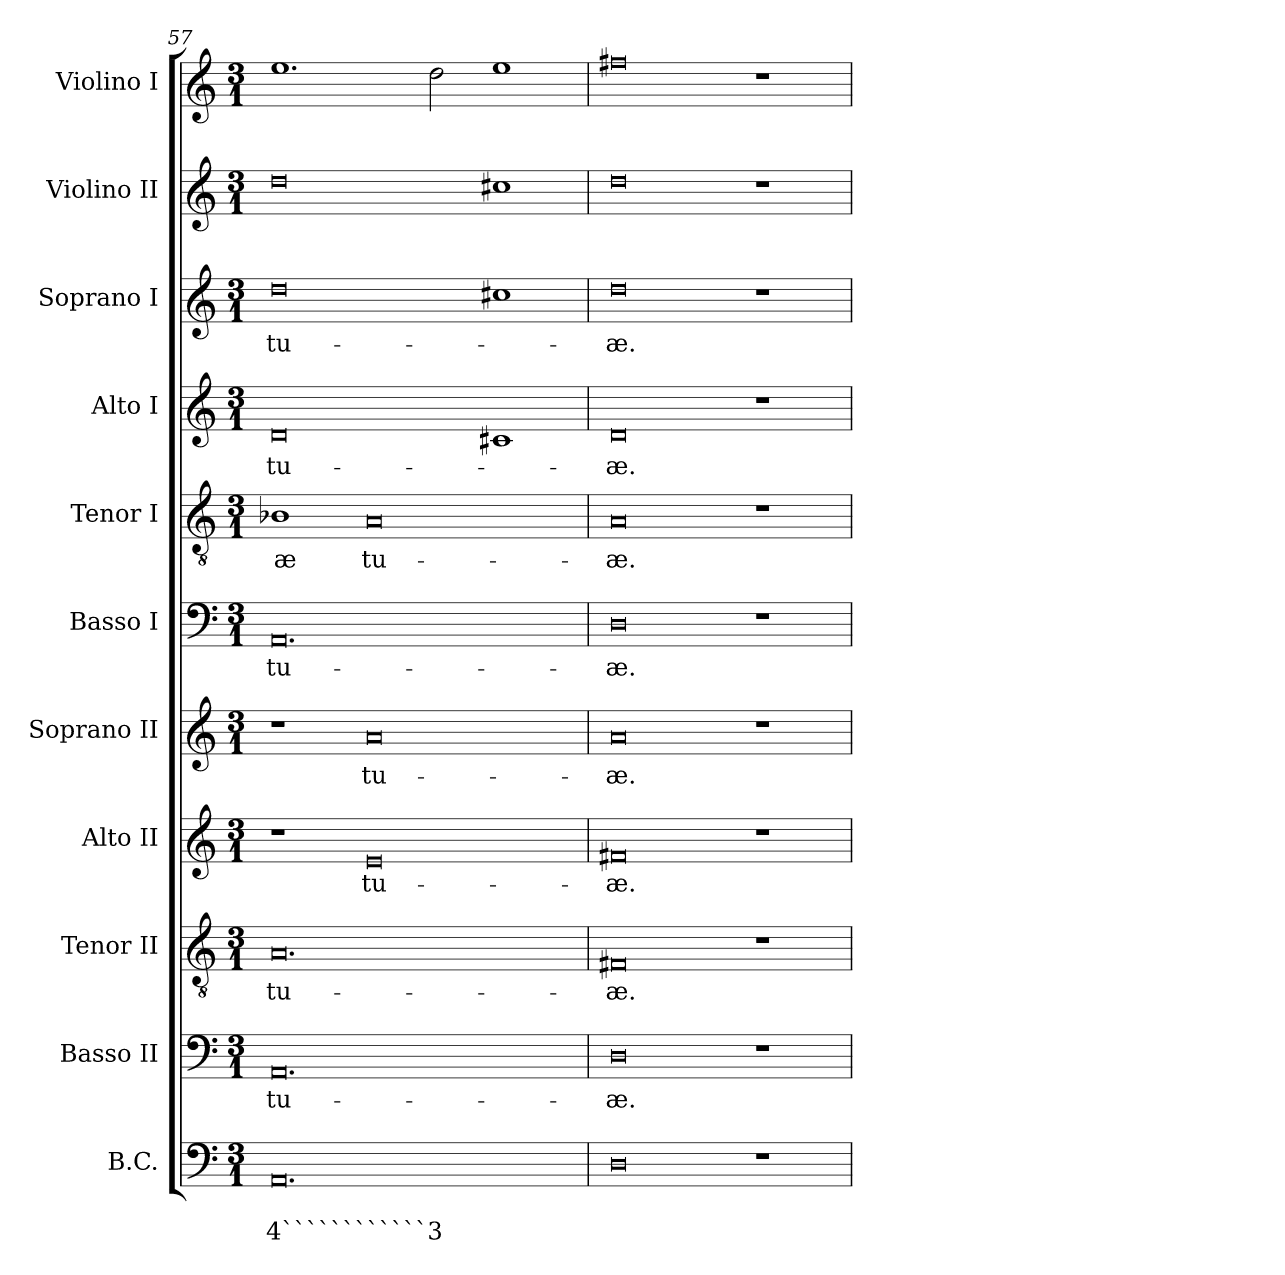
**kern	**text	**text	**kern	**text	**kern	**text	**kern	**text	**kern	**text	**kern	**text	**kern	**text	**kern	**text	**kern	**text	**kern	**kern
*part11	*part11	*part11	*part10	*part10	*part9	*part9	*part8	*part8	*part7	*part7	*part6	*part6	*part5	*part5	*part4	*part4	*part3	*part3	*part2	*part1
*staff11	*staff11	*staff11	*staff10	*staff10	*staff9	*staff9	*staff8	*staff8	*staff7	*staff7	*staff6	*staff6	*staff5	*staff5	*staff4	*staff4	*staff3	*staff3	*staff2	*staff1
*I"B.C.	*	*	*I"Basso II	*	*I"Tenor II	*	*I"Alto II	*	*I"Soprano II	*	*I"Basso I	*	*I"Tenor I	*	*I"Alto I	*	*I"Soprano I	*	*I"Violino II	*I"Violino I
*I'BC	*	*	*I'B 2	*	*I'T 2	*	*I'A 2	*	*I'S 2	*	*I'B 1	*	*I'T 1	*	*I'A 1	*	*I'S 1	*	*I'Vln. II	*I'Vln. I
*clefF4	*	*	*clefF4	*	*clefGv2	*	*clefG2	*	*clefG2	*	*clefF4	*	*clefGv2	*	*clefG2	*	*clefG2	*	*clefG2	*clefG2
*k[]	*	*	*k[]	*	*k[]	*	*k[]	*	*k[]	*	*k[]	*	*k[]	*	*k[]	*	*k[]	*	*k[]	*k[]
*C:	*	*	*C:	*	*C:	*	*C:	*	*C:	*	*C:	*	*C:	*	*C:	*	*C:	*	*C:	*C:
*M3/1	*	*	*M3/1	*	*M3/1	*	*M3/1	*	*M3/1	*	*M3/1	*	*M3/1	*	*M3/1	*	*M3/1	*	*M3/1	*M3/1
=57	=57	=57	=57	=57	=57	=57	=57	=57	=57	=57	=57	=57	=57	=57	=57	=57	=57	=57	=57	=57
!	!	!LO:LY:b	!	!	!	!	!	!	!	!	!	!	!	!	!	!	!	!	!	!
!	!	!	!	!LO:LY:b	!	!	!	!	!	!	!	!	!	!	!	!	!	!	!	!
!	!	!	!	!	!	!LO:LY:b	!	!	!	!	!	!	!	!	!	!	!	!	!	!
!	!	!	!	!	!	!	!	!	!	!	!	!LO:LY:b	!	!	!	!	!	!	!	!
!	!	!	!	!	!	!	!	!	!	!	!	!	!	!LO:LY:b	!	!	!	!	!	!
!	!	!	!	!	!	!	!	!	!	!	!	!	!	!	!	!LO:LY:b	!	!	!	!
!	!	!	!	!	!	!	!	!	!	!	!	!	!	!	!	!	!	!LO:LY:b	!	!
0.AA	.	4````````````3	0.AA	tu-	0.A	tu-	1r	.	1r	.	0.AA	tu-	1B-X	-æ	0d	tu-	0dd	tu-	0dd	1.ee
!	!	!	!	!	!	!	!	!LO:LY:b	!	!	!	!	!	!	!	!	!	!	!	!
!	!	!	!	!	!	!	!	!	!	!LO:LY:b	!	!	!	!	!	!	!	!	!	!
!	!	!	!	!	!	!	!	!	!	!	!	!	!	!LO:LY:b	!	!	!	!	!	!
.	.	.	.	.	.	.	0e	tu-	0a	tu-	.	.	0A	tu-	.	.	.	.	.	.
.	.	.	.	.	.	.	.	.	.	.	.	.	.	.	.	.	.	.	.	2dd\
.	.	.	.	.	.	.	.	.	.	.	.	.	.	.	1c#X	.	1cc#X	.	1cc#X	1ee
=58	=58	=58	=58	=58	=58	=58	=58	=58	=58	=58	=58	=58	=58	=58	=58	=58	=58	=58	=58	=58
!	!	!	!	!LO:LY:b	!	!	!	!	!	!	!	!	!	!	!	!	!	!	!	!
!	!	!	!	!	!	!LO:LY:b	!	!	!	!	!	!	!	!	!	!	!	!	!	!
!	!	!	!	!	!	!	!	!LO:LY:b	!	!	!	!	!	!	!	!	!	!	!	!
!	!	!	!	!	!	!	!	!	!	!LO:LY:b	!	!	!	!	!	!	!	!	!	!
!	!	!	!	!	!	!	!	!	!	!	!	!LO:LY:b	!	!	!	!	!	!	!	!
!	!	!	!	!	!	!	!	!	!	!	!	!	!	!LO:LY:b	!	!	!	!	!	!
!	!	!	!	!	!	!	!	!	!	!	!	!	!	!	!	!LO:LY:b	!	!	!	!
!	!	!	!	!	!	!	!	!	!	!	!	!	!	!	!	!	!	!LO:LY:b	!	!
0D	.	.	0D	-æ.	0F#X	-æ.	0f#X	-æ.	0a	-æ.	0D	-æ.	0A	-æ.	0d	-æ.	0dd	-æ.	0dd	0ff#X
1r	.	.	1r	.	1r	.	1r	.	1r	.	1r	.	1r	.	1r	.	1r	.	1r	1r
=	=	=	=	=	=	=	=	=	=	=	=	=	=	=	=	=	=	=	=	=
*-	*-	*-	*-	*-	*-	*-	*-	*-	*-	*-	*-	*-	*-	*-	*-	*-	*-	*-	*-	*-
